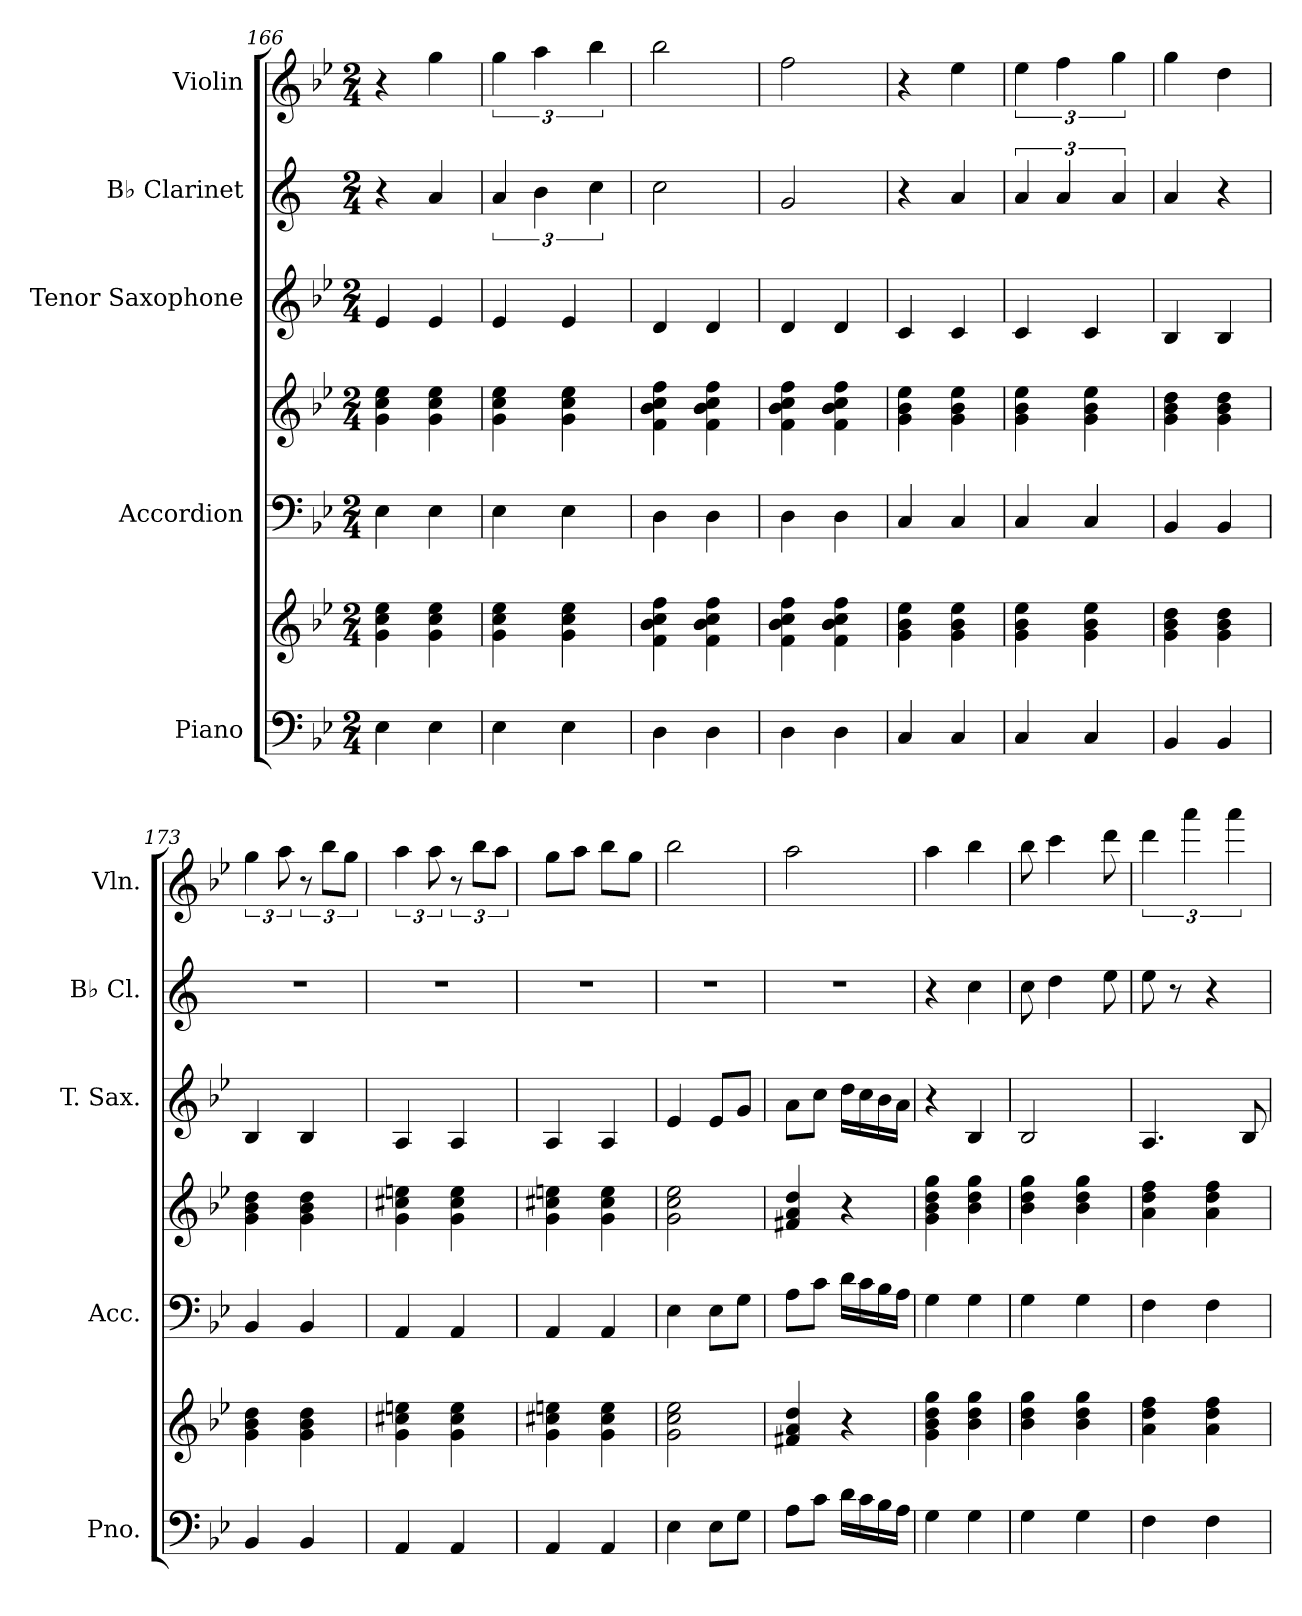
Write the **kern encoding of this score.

**kern	**kern	**kern	**kern	**kern	**kern	**kern
*part5	*part5	*part4	*part4	*part3	*part2	*part1
*staff7	*staff6	*staff5	*staff4	*staff3	*staff2	*staff1
*I"Piano	*	*I"Accordion	*	*I"Tenor Saxophone	*I"B♭ Clarinet	*I"Violin
*I'Pno.	*	*I'Acc.	*	*I'T. Sax.	*I'B♭ Cl.	*I'Vln.
*clefF4	*clefG2	*clefF4	*clefG2	*clefG2	*clefG2	*clefG2
*	*	*	*	*ITrd8c14	*ITrd1c2	*
*k[b-e-]	*k[b-e-]	*k[b-e-]	*k[b-e-]	*k[b-e-]	*k[b-e-]	*k[b-e-]
*B-:	*B-:	*B-:	*B-:	*B-:	*B-:	*B-:
*M2/4	*M2/4	*M2/4	*M2/4	*M2/4	*M2/4	*M2/4
=166	=166	=166	=166	=166	=166	=166
4E-\	4g\ 4cc\ 4ee-\	4E-\	4g\ 4cc\ 4ee-\	4E-/	4r	4r
4E-\	4g\ 4cc\ 4ee-\	4E-\	4g\ 4cc\ 4ee-\	4E-/	4g/	4gg\
=167	=167	=167	=167	=167	=167	=167
4E-\	4g\ 4cc\ 4ee-\	4E-\	4g\ 4cc\ 4ee-\	4E-/	6g/	6gg\
.	.	.	.	.	6a\	6aa\
4E-\	4g\ 4cc\ 4ee-\	4E-\	4g\ 4cc\ 4ee-\	4E-/	.	.
.	.	.	.	.	6b-\	6bb-\
=168	=168	=168	=168	=168	=168	=168
4D\	4f\ 4b-\ 4cc\ 4ff\	4D\	4f\ 4b-\ 4cc\ 4ff\	4D/	2b-\	2bb-\
4D\	4f\ 4b-\ 4cc\ 4ff\	4D\	4f\ 4b-\ 4cc\ 4ff\	4D/	.	.
=169	=169	=169	=169	=169	=169	=169
4D\	4f\ 4b-\ 4cc\ 4ff\	4D\	4f\ 4b-\ 4cc\ 4ff\	4D/	2f/	2ff\
4D\	4f\ 4b-\ 4cc\ 4ff\	4D\	4f\ 4b-\ 4cc\ 4ff\	4D/	.	.
=170	=170	=170	=170	=170	=170	=170
4C/	4g\ 4b-\ 4ee-\	4C/	4g\ 4b-\ 4ee-\	4C/	4r	4r
4C/	4g\ 4b-\ 4ee-\	4C/	4g\ 4b-\ 4ee-\	4C/	4g/	4ee-\
!!LO:PB:g=z
=171	=171	=171	=171	=171	=171	=171
4C/	4g\ 4b-\ 4ee-\	4C/	4g\ 4b-\ 4ee-\	4C/	6g/	6ee-\
.	.	.	.	.	6g/	6ff\
4C/	4g\ 4b-\ 4ee-\	4C/	4g\ 4b-\ 4ee-\	4C/	.	.
.	.	.	.	.	6g/	6gg\
=172	=172	=172	=172	=172	=172	=172
4BB-/	4g\ 4b-\ 4dd\	4BB-/	4g\ 4b-\ 4dd\	4BB-/	4g/	4gg\
4BB-/	4g\ 4b-\ 4dd\	4BB-/	4g\ 4b-\ 4dd\	4BB-/	4r	4dd\
=173	=173	=173	=173	=173	=173	=173
4BB-/	4g\ 4b-\ 4dd\	4BB-/	4g\ 4b-\ 4dd\	4BB-/	2r	6gg\
.	.	.	.	.	.	12aa\
4BB-/	4g\ 4b-\ 4dd\	4BB-/	4g\ 4b-\ 4dd\	4BB-/	.	12r
.	.	.	.	.	.	12bb-\L
.	.	.	.	.	.	12gg\J
=174	=174	=174	=174	=174	=174	=174
4AA/	4g\ 4cc#X\ 4een\	4AA/	4g\ 4cc#X\ 4een\	4AA/	2r	6aa\
.	.	.	.	.	.	12aa\
4AA/	4g\ 4cc#\ 4ee\	4AA/	4g\ 4cc#\ 4ee\	4AA/	.	12r
.	.	.	.	.	.	12bb-\L
.	.	.	.	.	.	12aa\J
=175	=175	=175	=175	=175	=175	=175
4AA/	4g\ 4cc#X\ 4een\	4AA/	4g\ 4cc#X\ 4een\	4AA/	2r	8gg\L
.	.	.	.	.	.	8aa\J
4AA/	4g\ 4cc#\ 4ee\	4AA/	4g\ 4cc#\ 4ee\	4AA/	.	8bb-\L
.	.	.	.	.	.	8gg\J
=176	=176	=176	=176	=176	=176	=176
4E-\	2g\ 2cc\ 2ee-\	4E-\	2g\ 2cc\ 2ee-\	4E-/	2r	2bb-\
8E-\L	.	8E-\L	.	8E-/L	.	.
8G\J	.	8G\J	.	8G/J	.	.
=177	=177	=177	=177	=177	=177	=177
8A\L	4f#X/ 4a/ 4dd/	8A\L	4f#X/ 4a/ 4dd/	8A\L	2r	2aa\
8c\J	.	8c\J	.	8c\J	.	.
16d\LL	4r	16d\LL	4r	16d\LL	.	.
16c\	.	16c\	.	16c\	.	.
16B-\	.	16B-\	.	16B-\	.	.
16A\JJ	.	16A\JJ	.	16A\JJ	.	.
=178	=178	=178	=178	=178	=178	=178
4G\	4g\ 4b-\ 4dd\ 4gg\	4G\	4g\ 4b-\ 4dd\ 4gg\	4r	4r	4aa\
4G\	4b-\ 4dd\ 4gg\	4G\	4b-\ 4dd\ 4gg\	4BB-/	4b-\	4bb-\
!!LO:PB:g=z
=179	=179	=179	=179	=179	=179	=179
4G\	4b-\ 4dd\ 4gg\	4G\	4b-\ 4dd\ 4gg\	2BB-/	8b-\	8bb-\
.	.	.	.	.	4cc\	4ccc\
4G\	4b-\ 4dd\ 4gg\	4G\	4b-\ 4dd\ 4gg\	.	.	.
.	.	.	.	.	8dd\	8ddd\
=180	=180	=180	=180	=180	=180	=180
4F\	4a\ 4dd\ 4ff\	4F\	4a\ 4dd\ 4ff\	4.AA/	8dd\	6ddd\
.	.	.	.	.	8r	.
.	.	.	.	.	.	6aaa\
4F\	4a\ 4dd\ 4ff\	4F\	4a\ 4dd\ 4ff\	.	4r	.
.	.	.	.	.	.	6aaa\
.	.	.	.	8BB-/	.	.
=	=	=	=	=	=	=
*-	*-	*-	*-	*-	*-	*-
